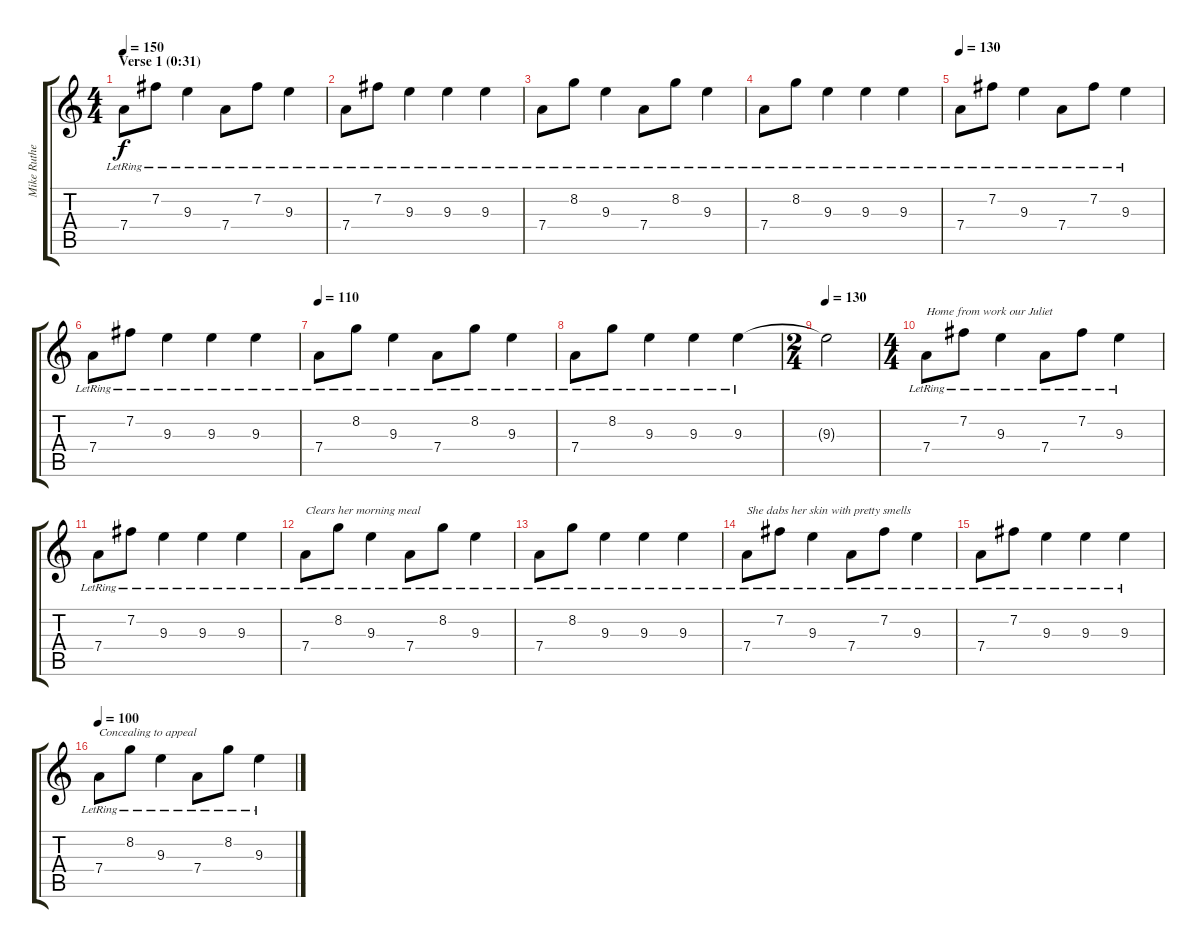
\track ("Mike Rutherford (12-string guitar 1)" "Mike Ruthe") {instrument acousticguitarnylon}
\staff {score tabs}
\tuning (E4 B3 G3 D3 A2 E2) {hide}
\ts (4 4)
\section ("" "Verse 1 (0:31)")
\tempo 150
\clef g2
\ks c
7.4{lr}.8{dy f} 7.2{lr}.8 9.3{lr}.4 7.4{lr}.8 7.2{lr}.8 9.3{lr}.4 |
7.4{lr}.8 7.2{lr}.8 9.3{lr}.4 9.3{lr}.4 9.3{lr}.4 |
7.4{lr}.8 8.2{lr}.8 9.3{lr}.4 7.4{lr}.8 8.2{lr}.8 9.3{lr}.4 |
7.4{lr}.8 8.2{lr}.8 9.3{lr}.4 9.3{lr}.4 9.3{lr}.4 |
\tempo 130
7.4{lr}.8 7.2{lr}.8 9.3{lr}.4 7.4{lr}.8 7.2{lr}.8 9.3{lr}.4 |
7.4{lr}.8 7.2{lr}.8 9.3{lr}.4 9.3{lr}.4 9.3{lr}.4 |
\tempo 110
7.4{lr}.8 8.2{lr}.8 9.3{lr}.4 7.4{lr}.8 8.2{lr}.8 9.3{lr}.4 |
7.4{lr}.8 8.2{lr}.8 9.3{lr}.4 9.3{lr}.4 9.3{lr}.4 |
\ts (2 4)
\tempo 130
9.3{t}.2 |
\ts (4 4)
7.4{lr}.8{txt "Home from work our Juliet"} 7.2{lr}.8 9.3{lr}.4 7.4{lr}.8 7.2{lr}.8 9.3{lr}.4 |
7.4{lr}.8 7.2{lr}.8 9.3{lr}.4 9.3{lr}.4 9.3{lr}.4 |
7.4{lr}.8{txt "Clears her morning meal"} 8.2{lr}.8 9.3{lr}.4 7.4{lr}.8 8.2{lr}.8 9.3{lr}.4 |
7.4{lr}.8 8.2{lr}.8 9.3{lr}.4 9.3{lr}.4 9.3{lr}.4 |
7.4{lr}.8{txt "She dabs her skin with pretty smells"} 7.2{lr}.8 9.3{lr}.4 7.4{lr}.8 7.2{lr}.8 9.3{lr}.4 |
7.4{lr}.8 7.2{lr}.8 9.3{lr}.4 9.3{lr}.4 9.3{lr}.4 |
\tempo 100
7.4{lr}.8{txt "Concealing to appeal"} 8.2{lr}.8 9.3{lr}.4 7.4{lr}.8 8.2{lr}.8 9.3{lr}.4
